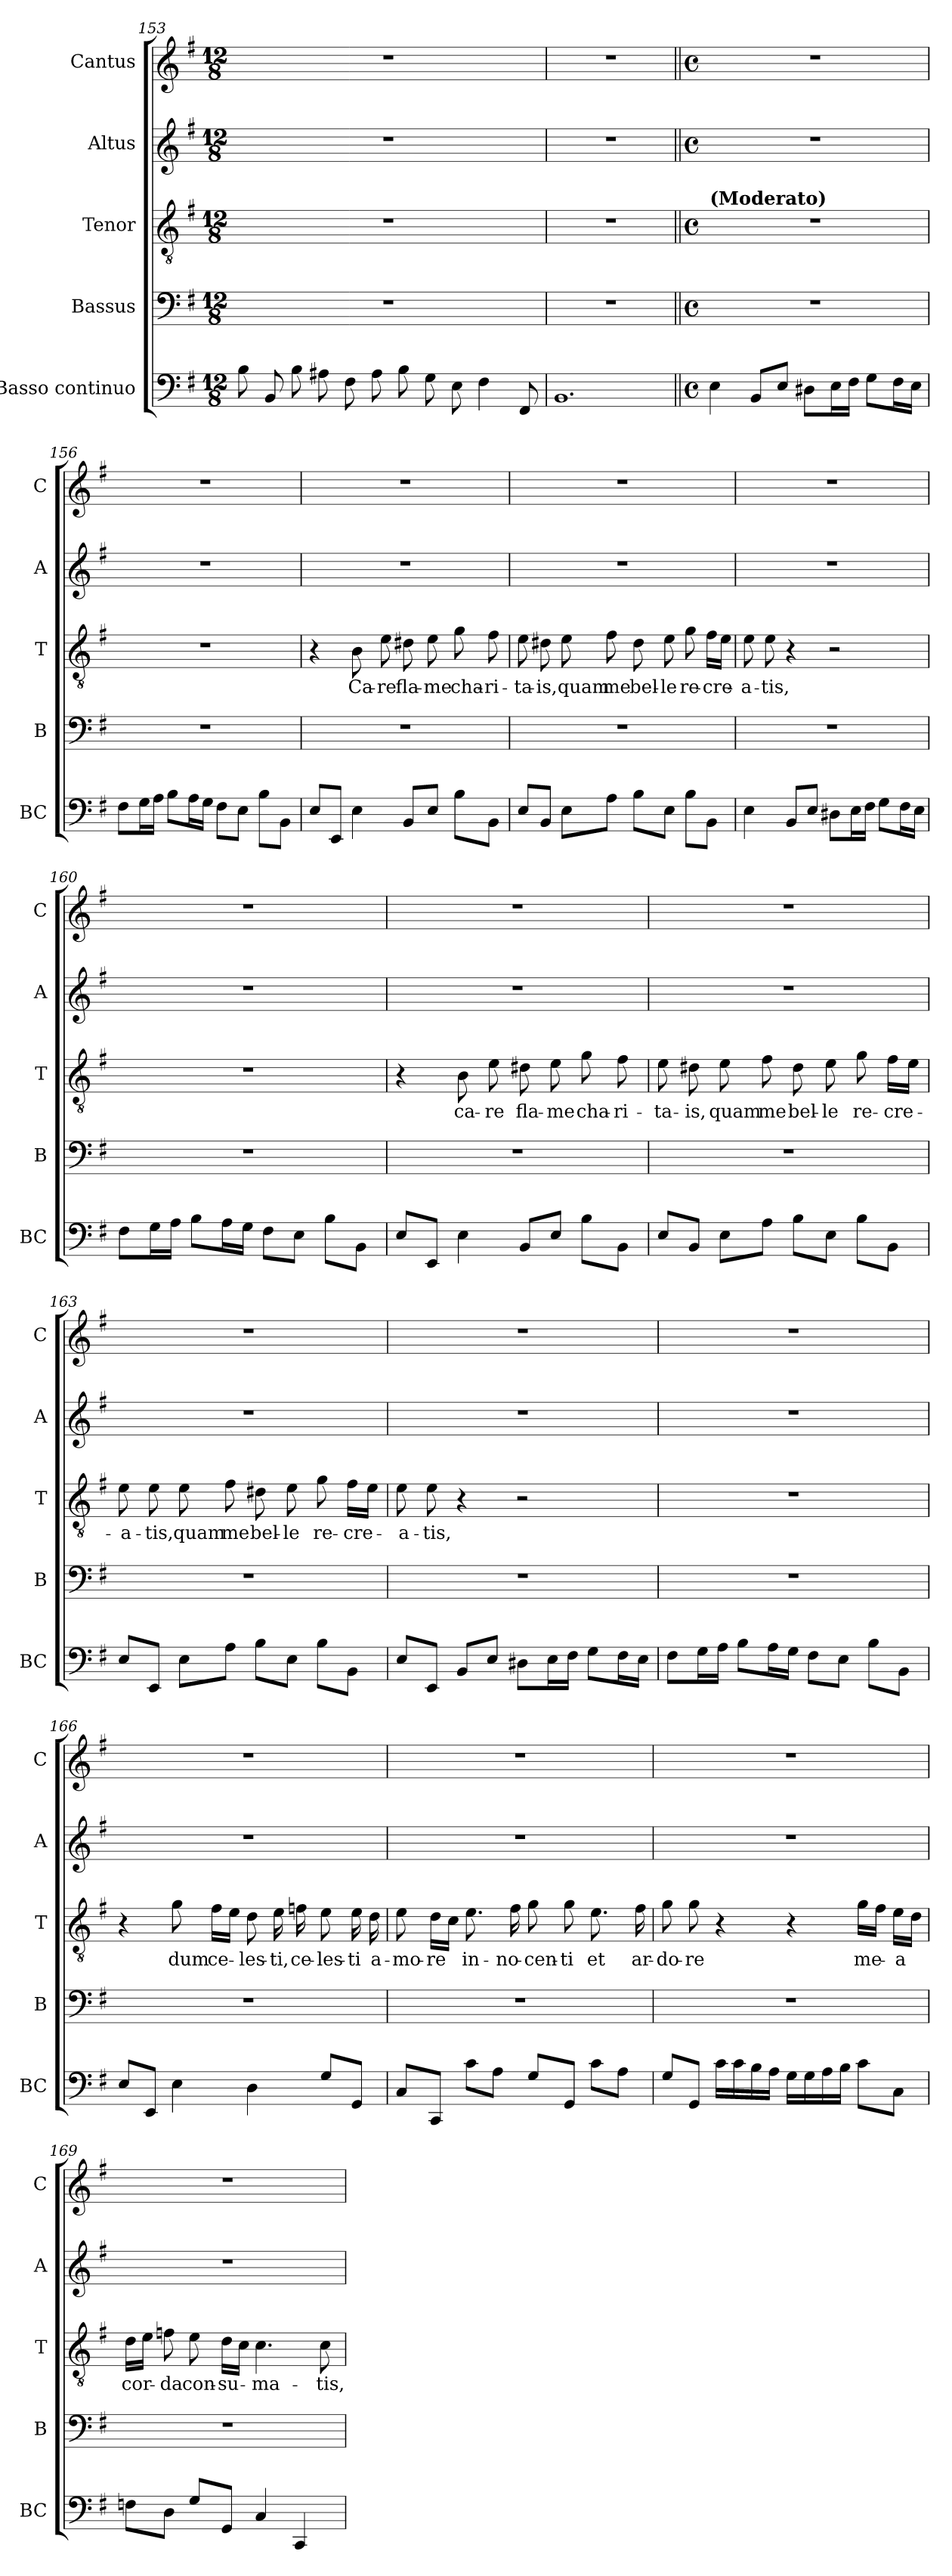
**kern	**kern	**kern	**text	**kern	**kern
*part5	*part4	*part3	*part3	*part2	*part1
*staff5	*staff4	*staff3	*staff3	*staff2	*staff1
*I"Basso continuo	*I"Bassus	*I"Tenor	*	*I"Altus	*I"Cantus
*I'BC	*I'B	*I'T	*	*I'A	*I'C
*clefF4	*clefF4	*clefGv2	*	*clefG2	*clefG2
*k[f#]	*k[f#]	*k[f#]	*	*k[f#]	*k[f#]
*G:	*G:	*G:	*	*G:	*G:
*M12/8	*M12/8	*M12/8	*	*M12/8	*M12/8
=153	=153	=153	=153	=153	=153
8B\	1.r	1.r	.	1.r	1.r
8BB/	.	.	.	.	.
8B\	.	.	.	.	.
8A#X\	.	.	.	.	.
8F#\	.	.	.	.	.
8A#\	.	.	.	.	.
8B\	.	.	.	.	.
8G\	.	.	.	.	.
8E\	.	.	.	.	.
4F#\	.	.	.	.	.
8FF#/	.	.	.	.	.
=154	=154	=154	=154	=154	=154
1.BB	1.r	1.r	.	1.r	1.r
!!LO:PB:g=z
=155||	=155||	=155||	=155||	=155||	=155||
*M4/4	*M4/4	*M4/4	*	*M4/4	*M4/4
*met(c)	*met(c)	*met(c)	*	*met(c)	*met(c)
!	!	!LO:TX:a:B:t=(Moderato)	!	!	!
4E\	1r	1r	.	1r	1r
8BB/L	.	.	.	.	.
8E/J	.	.	.	.	.
8D#X\L	.	.	.	.	.
16E\L	.	.	.	.	.
16F#\JJ	.	.	.	.	.
8G\L	.	.	.	.	.
16F#\L	.	.	.	.	.
16E\JJ	.	.	.	.	.
=156	=156	=156	=156	=156	=156
8F#\L	1r	1r	.	1r	1r
16G\L	.	.	.	.	.
16A\JJ	.	.	.	.	.
8B\L	.	.	.	.	.
16A\L	.	.	.	.	.
16G\JJ	.	.	.	.	.
8F#\L	.	.	.	.	.
8E\J	.	.	.	.	.
8B\L	.	.	.	.	.
8BB\J	.	.	.	.	.
=157	=157	=157	=157	=157	=157
8E/L	1r	4r	.	1r	1r
8EE/J	.	.	.	.	.
!	!	!	!LO:LY:b	!	!
4E\	.	8B\	Ca-	.	.
!	!	!	!LO:LY:b	!	!
.	.	8e\	-re	.	.
!	!	!	!LO:LY:b	!	!
8BB/L	.	8d#X\	fla-	.	.
!	!	!	!LO:LY:b	!	!
8E/J	.	8e\	-me	.	.
!	!	!	!LO:LY:b	!	!
8B\L	.	8g\	cha-	.	.
!	!	!	!LO:LY:b	!	!
8BB\J	.	8f#\	-ri-	.	.
=158	=158	=158	=158	=158	=158
!	!	!	!LO:LY:b	!	!
8E/L	1r	8e\	-ta-	1r	1r
!	!	!	!LO:LY:b	!	!
8BB/J	.	8d#X\	-is,	.	.
!	!	!	!LO:LY:b	!	!
8E\L	.	8e\	quam	.	.
!	!	!	!LO:LY:b	!	!
8A\J	.	8f#\	me	.	.
!	!	!	!LO:LY:b	!	!
8B\L	.	8d#\	bel-	.	.
!	!	!	!LO:LY:b	!	!
8E\J	.	8e\	-le	.	.
!	!	!	!LO:LY:b	!	!
8B\L	.	8g\	re-	.	.
!	!	!	!LO:LY:b	!	!
8BB\J	.	16f#\LL	-cre-	.	.
.	.	16e\JJ	.	.	.
!!LO:LB:g=z
=159	=159	=159	=159	=159	=159
!	!	!	!LO:LY:b	!	!
4E\	1r	8e\	-a-	1r	1r
!	!	!	!LO:LY:b	!	!
.	.	8e\	-tis,	.	.
8BB/L	.	4r	.	.	.
8E/J	.	.	.	.	.
8D#X\L	.	2r	.	.	.
16E\L	.	.	.	.	.
16F#\JJ	.	.	.	.	.
8G\L	.	.	.	.	.
16F#\L	.	.	.	.	.
16E\JJ	.	.	.	.	.
=160	=160	=160	=160	=160	=160
8F#\L	1r	1r	.	1r	1r
16G\L	.	.	.	.	.
16A\JJ	.	.	.	.	.
8B\L	.	.	.	.	.
16A\L	.	.	.	.	.
16G\JJ	.	.	.	.	.
8F#\L	.	.	.	.	.
8E\J	.	.	.	.	.
8B\L	.	.	.	.	.
8BB\J	.	.	.	.	.
=161	=161	=161	=161	=161	=161
8E/L	1r	4r	.	1r	1r
8EE/J	.	.	.	.	.
!	!	!	!LO:LY:b	!	!
4E\	.	8B\	ca-	.	.
!	!	!	!LO:LY:b	!	!
.	.	8e\	-re	.	.
!	!	!	!LO:LY:b	!	!
8BB/L	.	8d#X\	fla-	.	.
!	!	!	!LO:LY:b	!	!
8E/J	.	8e\	-me	.	.
!	!	!	!LO:LY:b	!	!
8B\L	.	8g\	cha-	.	.
!	!	!	!LO:LY:b	!	!
8BB\J	.	8f#\	-ri-	.	.
=162	=162	=162	=162	=162	=162
!	!	!	!LO:LY:b	!	!
8E/L	1r	8e\	-ta-	1r	1r
!	!	!	!LO:LY:b	!	!
8BB/J	.	8d#X\	-is,	.	.
!	!	!	!LO:LY:b	!	!
8E\L	.	8e\	quam	.	.
!	!	!	!LO:LY:b	!	!
8A\J	.	8f#\	me	.	.
!	!	!	!LO:LY:b	!	!
8B\L	.	8d#\	bel-	.	.
!	!	!	!LO:LY:b	!	!
8E\J	.	8e\	-le	.	.
!	!	!	!LO:LY:b	!	!
8B\L	.	8g\	re-	.	.
!	!	!	!LO:LY:b	!	!
8BB\J	.	16f#\LL	-cre-	.	.
.	.	16e\JJ	.	.	.
!!LO:LB:g=z
=163	=163	=163	=163	=163	=163
!	!	!	!LO:LY:b	!	!
8E/L	1r	8e\	-a-	1r	1r
!	!	!	!LO:LY:b	!	!
8EE/J	.	8e\	-tis,	.	.
!	!	!	!LO:LY:b	!	!
8E\L	.	8e\	quam	.	.
!	!	!	!LO:LY:b	!	!
8A\J	.	8f#\	me	.	.
!	!	!	!LO:LY:b	!	!
8B\L	.	8d#X\	bel-	.	.
!	!	!	!LO:LY:b	!	!
8E\J	.	8e\	-le	.	.
!	!	!	!LO:LY:b	!	!
8B\L	.	8g\	re-	.	.
!	!	!	!LO:LY:b	!	!
8BB\J	.	16f#\LL	-cre-	.	.
.	.	16e\JJ	.	.	.
=164	=164	=164	=164	=164	=164
!	!	!	!LO:LY:b	!	!
8E/L	1r	8e\	-a-	1r	1r
!	!	!	!LO:LY:b	!	!
8EE/J	.	8e\	-tis,	.	.
8BB/L	.	4r	.	.	.
8E/J	.	.	.	.	.
8D#X\L	.	2r	.	.	.
16E\L	.	.	.	.	.
16F#\JJ	.	.	.	.	.
8G\L	.	.	.	.	.
16F#\L	.	.	.	.	.
16E\JJ	.	.	.	.	.
=165	=165	=165	=165	=165	=165
8F#\L	1r	1r	.	1r	1r
16G\L	.	.	.	.	.
16A\JJ	.	.	.	.	.
8B\L	.	.	.	.	.
16A\L	.	.	.	.	.
16G\JJ	.	.	.	.	.
8F#\L	.	.	.	.	.
8E\J	.	.	.	.	.
8B\L	.	.	.	.	.
8BB\J	.	.	.	.	.
=166	=166	=166	=166	=166	=166
8E/L	1r	4r	.	1r	1r
8EE/J	.	.	.	.	.
!	!	!	!LO:LY:b	!	!
4E\	.	8g\	dum	.	.
!	!	!	!LO:LY:b	!	!
.	.	16f#\LL	ce-	.	.
.	.	16e\JJ	.	.	.
!	!	!	!LO:LY:b	!	!
4D\	.	8d\	-les-	.	.
!	!	!	!LO:LY:b	!	!
.	.	16e\	-ti,	.	.
!	!	!	!LO:LY:b	!	!
.	.	16fn\	ce-	.	.
!	!	!	!LO:LY:b	!	!
8G/L	.	8e\	-les-	.	.
!	!	!	!LO:LY:b	!	!
8GG/J	.	16e\	-ti	.	.
!	!	!	!LO:LY:b	!	!
.	.	16d\	a-	.	.
!!LO:LB:g=z
=167	=167	=167	=167	=167	=167
!	!	!	!LO:LY:b	!	!
8C/L	1r	8e\	-mo-	1r	1r
!	!	!	!LO:LY:b	!	!
8CC/J	.	16d\LL	-re	.	.
.	.	16c\JJ	.	.	.
!	!	!	!LO:LY:b	!	!
8c\L	.	8.e\	in-	.	.
8A\J	.	.	.	.	.
!	!	!	!LO:LY:b	!	!
.	.	16f#\	-no-	.	.
!	!	!	!LO:LY:b	!	!
8G/L	.	8g\	-cen-	.	.
!	!	!	!LO:LY:b	!	!
8GG/J	.	8g\	-ti	.	.
!	!	!	!LO:LY:b	!	!
8c\L	.	8.e\	et	.	.
8A\J	.	.	.	.	.
!	!	!	!LO:LY:b	!	!
.	.	16f#\	ar-	.	.
=168	=168	=168	=168	=168	=168
!	!	!	!LO:LY:b	!	!
8G/L	1r	8g\	-do-	1r	1r
!	!	!	!LO:LY:b	!	!
8GG/J	.	8g\	-re	.	.
16c\LL	.	4r	.	.	.
16c\	.	.	.	.	.
16B\	.	.	.	.	.
16A\JJ	.	.	.	.	.
16G\LL	.	4r	.	.	.
16G\	.	.	.	.	.
16A\	.	.	.	.	.
16B\JJ	.	.	.	.	.
!	!	!	!LO:LY:b	!	!
8c\L	.	16g\LL	me-	.	.
.	.	16f#\JJ	.	.	.
!	!	!	!LO:LY:b	!	!
8C\J	.	16e\LL	-a	.	.
.	.	16d\JJ	.	.	.
=169	=169	=169	=169	=169	=169
!	!	!	!LO:LY:b	!	!
8Fn\L	1r	16d\LL	cor-	1r	1r
.	.	16e\JJ	.	.	.
!	!	!	!LO:LY:b	!	!
8D\J	.	8fn\	-da	.	.
!	!	!	!LO:LY:b	!	!
8G/L	.	8e\	con-	.	.
!	!	!	!LO:LY:b	!	!
8GG/J	.	16d\LL	-su-	.	.
.	.	16c\JJ	.	.	.
!	!	!	!LO:LY:b	!	!
4C/	.	4.c\	-ma-	.	.
4CC/	.	.	.	.	.
!	!	!	!LO:LY:b	!	!
.	.	8c\	-tis,	.	.
=	=	=	=	=	=
*-	*-	*-	*-	*-	*-
